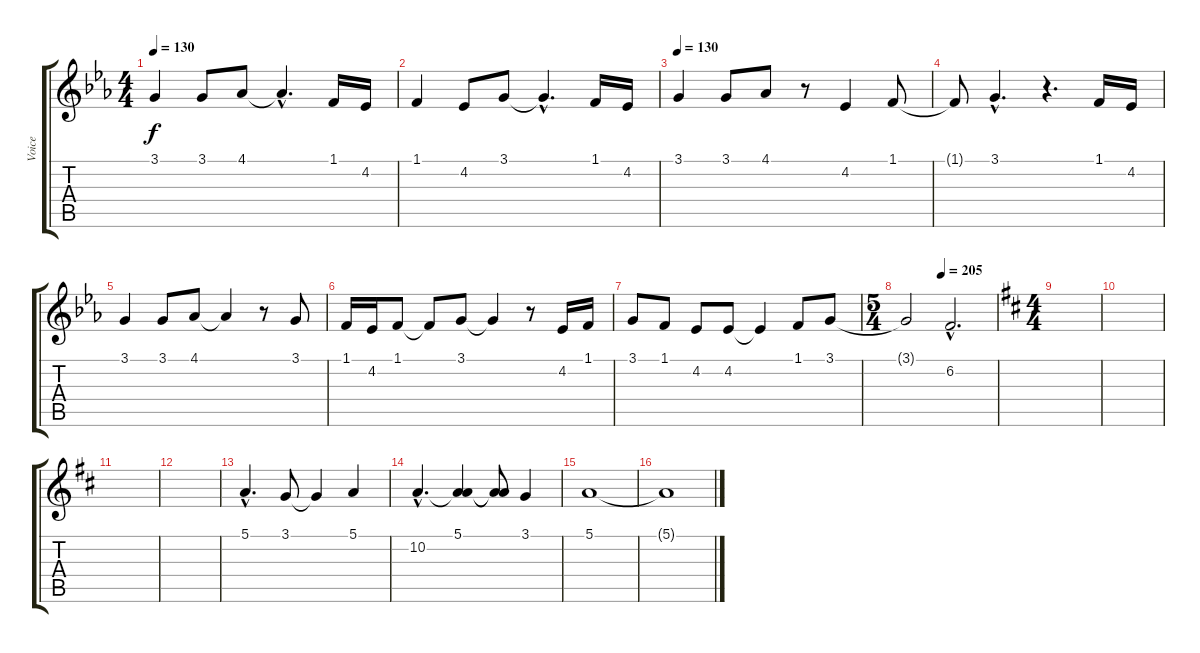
\track ("Voice" "Voice") {instrument lead1square}
\staff {score tabs}
\tuning (E4 B3 G3 D3 A2 E2) {hide}
\ts (4 4)
\tempo 130
\clef g2
\ks eb
3.1.4{dy f} 3.1.8 4.1.8 4.1{hac t}.4{d} 1.1.16 4.2.16 |
1.1.4 4.2.8 3.1.8 3.1{hac t}.4{d} 1.1.16 4.2.16 |
\tempo 130
3.1.4 3.1.8 4.1.8 r.8 4.2.4 1.1.8 |
1.1{t}.8 3.1{hac}.4{d} r.4{d} 1.1.16 4.2.16 |
3.1.4 3.1.8 4.1.8 4.1{t}.4 r.8 3.1.8 |
1.1.16 4.2.16 1.1.8 1.1{t}.8 3.1.8 3.1{t}.4 r.8 4.2.16 1.1.16 |
3.1.8 1.1.8 4.2.8 4.2.8 4.2{t}.4 1.1.8 3.1.8 |
\ts (5 4)
\tempo (205 0.4)
3.1{t}.2 6.2{hac}.2{d} |
\ts (4 4)
\ks d
|
|
|
|
5.1{hac}.4{d} 3.1.8 3.1{t}.4 5.1.4 |
10.2{hac}.4{d} (5.1 10.2{t}).4 (5.1{t} 10.2{t}).8 3.1.4 |
5.1.1 |
5.1{t}.1
